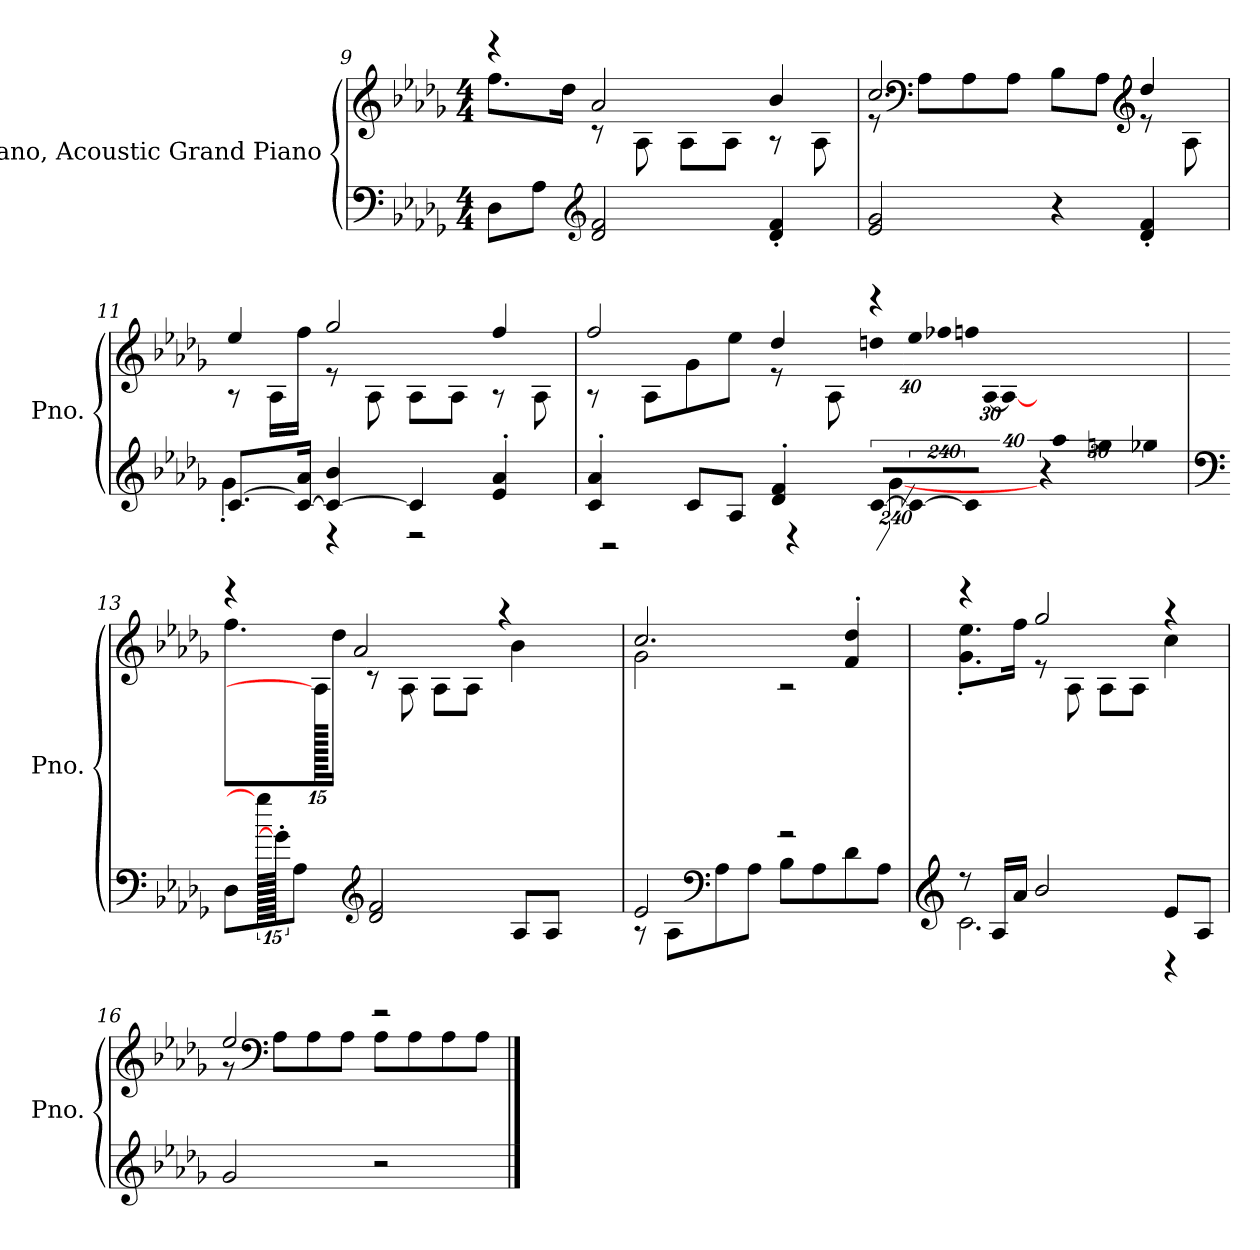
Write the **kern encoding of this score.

**kern	**kern
*part1	*part1
*staff2	*staff1
*I"Piano, Acoustic Grand Piano	*
*I'Pno.	*
*clefF4	*clefG2
*k[b-e-a-d-g-]	*k[b-e-a-d-g-]
*M4/4	*M4/4
=9	=9
*	*^
8D-\L	4r	8.ff\L
8A-\J	.	.
.	.	16dd-\Jk
*clefG2	*	*
2d-/ 2f/	2a-/	8r
.	.	8A-\
.	.	8A-\L
.	.	8A-\J
4d-/' 4f/'	4b-/	8r
.	.	8A-\
=10	=10	=10
2e-/ 2g-/	2.cc/	8r
*	*clefF4	*
.	.	8A-\L
.	.	8A-\
.	.	8A-\J
4r	.	8B-\L
.	.	8A-\J
*	*clefG2	*
4d-/' 4f/'	4dd-/	8r
.	.	8A-\
!!LO:LB:g=z	!!
=11	=11	=11
*^	*	*
[8.c/L	4g-'\	4ee-/	8r
.	.	.	16A-\LL
16c/_ 16a-/Jk	.	.	16ff\JJ
4c/_ 4b-/	4r	2gg-/	8r
.	.	.	8A-\
4c/]	2r	.	8A-\L
.	.	.	8A-\J
4e-/' 4a-/'	.	4ff/	8r
.	.	.	8A-\
=12	=12	=12	=12
1920ryy	960ryy	2ff/	8r
4c/' 4a-/'	.	.	.
.	2r	.	.
.	.	.	8A-\L
.	.	.	8g-\
8c/L	.	.	.
.	.	.	8ee-\J
8A-/J	.	.	.
.	.	4dd-/	8r
4d-/' 4f/'	.	.	.
.	4r	.	.
.	.	.	8A-\
*	*	*	*Xbrackettup
!	!	!	!LO:N:vis=32
.	.	4r	640%23ddn\LLL
!LO:N:vis=32	!	!	!
[640%23c/KLL	.	.	.
.	[960%239g-\	.	.
!	!	!	!LO:N:vis=32
.	.	.	640%23ee-\
!LO:N:vis=16	!	!	!
1920%137c/_	.	.	.
!	!	!	!LO:N:vis=32
.	.	.	640%23ff-X\
!LO:N:vis=64	!	!	!LO:N:vis=64
960%17c/JJkk]	.	.	960%17ffn\L
!LO:N:vis=64	!	!	!LO:N:vis=64
960%17r	.	.	[960%17A-\JJ
!LO:N:vis=32	!	!	!
640%23aa-/LLL	.	.	384%41A-\J_
!LO:N:vis=32	!	!	!
640%23ggn/	.	.	.
[1920%67gg-X/JJ	.	.	.
*v	*v	*	*
=13	=13	=13
*clefF4	*	*
8D-\L	4r	8.ff\L
960gg-/]	.	.
960g-'\]	.	.
8A-\J	.	.
.	.	1920A-\]
.	.	16dd-\Jk
*clefG2	*	*
.	2a-/	.
.	.	8r
2d-/ 2f/	.	.
.	.	8A-\
.	.	8A-\L
.	.	8A-\J
.	4r	.
.	.	4b-\
8A-/L	.	.
8A-/J	.	.
.	640ryy	.
.	.	640ryy
.	1920ryy	.
!!LO:LB:g=z	!!
=14	=14	=14
*^	*	*
2e-/	8r	2.cc/	2g-\
.	8A-\L	.	.
*clefF4	*	*	*
.	8A-\	.	.
.	8A-\J	.	.
2r	8B-\L	.	2r
.	8A-\	.	.
.	8d-\	4f/' 4dd-/'	.
.	8A-\J	.	.
=15	=15	=15	=15
*clefG2	*	*	*
8r	2.c\	4r	8.g-\' 8.ee-\'L
16A-/LL	.	.	.
16a-/JJ	.	.	16ff\Jk
2b-/	.	2gg-/	8r
.	.	.	8A-\
.	.	.	8A-\L
.	.	.	8A-\J
8e-/L	4r	4r	4cc\
8A-/J	.	.	.
*v	*v	*	*
=16	=16	=16
2g-/	2ee-/	8r
*	*clefF4	*
.	.	8A-\L
.	.	8A-\
.	.	8A-\J
2r	2r	8A-\L
.	.	8A-\
.	.	8A-\
.	.	8A-\J
*	*v	*v
==	==
*-	*-
